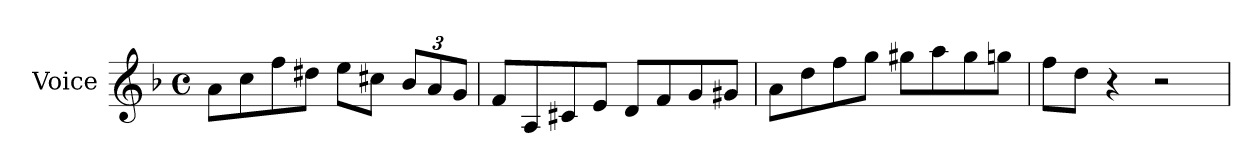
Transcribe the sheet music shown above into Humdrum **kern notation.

**kern
*part1
*staff1
*I"Voice
*I'Voice
*clefG2
*k[b-]
*M4/4
*met(c)
=1
8a\L
8cc\
8ff\
8dd#X\J
8ee\L
8cc#X\J
12b-/L
12a/
12g/J
=2
8f/L
8A/
8c#X/
8e/J
8d/L
8f/
8g/
8g#X/J
=3
8a\L
8dd\
8ff\
8gg\J
8gg#X\L
8aa\
8gg#\
8ggn\J
=4
8ff\L
8dd\J
4r
2rcc
=
*-
